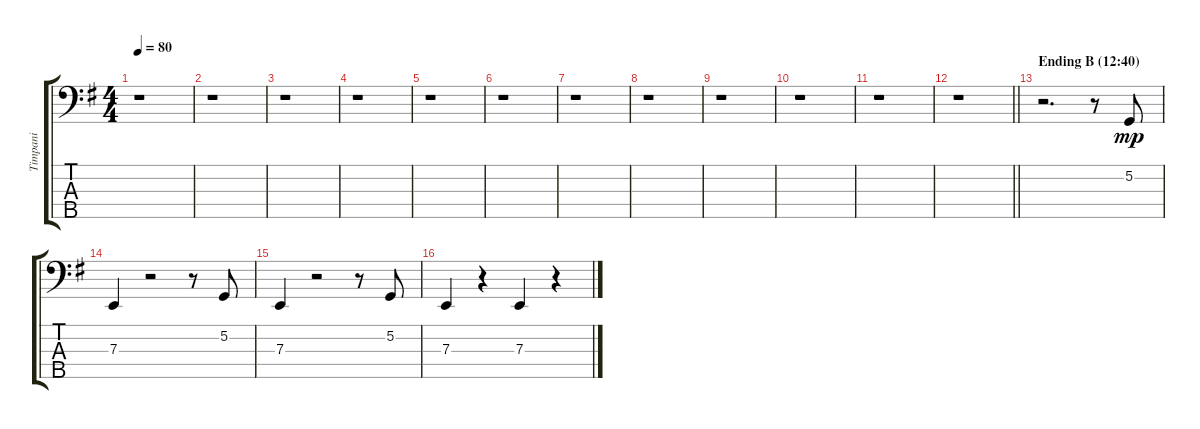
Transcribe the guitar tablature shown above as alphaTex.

\track ("Timpani" "Timpani") {instrument timpani}
\staff {score tabs}
\tuning (G2 D2 A1 E1 B0) {hide}
\ts (4 4)
\tempo 80
\clef f4
\ks eminor
r.1{dy mp} |
r.1 |
r.1 |
r.1 |
r.1 |
r.1 |
r.1 |
r.1 |
r.1 |
r.1 |
r.1 |
\barLineRight lightlight
r.1 |
\section ("" "Ending B (12:40)")
r.2{d} r.8 5.2.8 |
7.3.4 r.2 r.8 5.2.8 |
7.3.4 r.2 r.8 5.2.8 |
7.3.4 r.4 7.3.4 r.4
